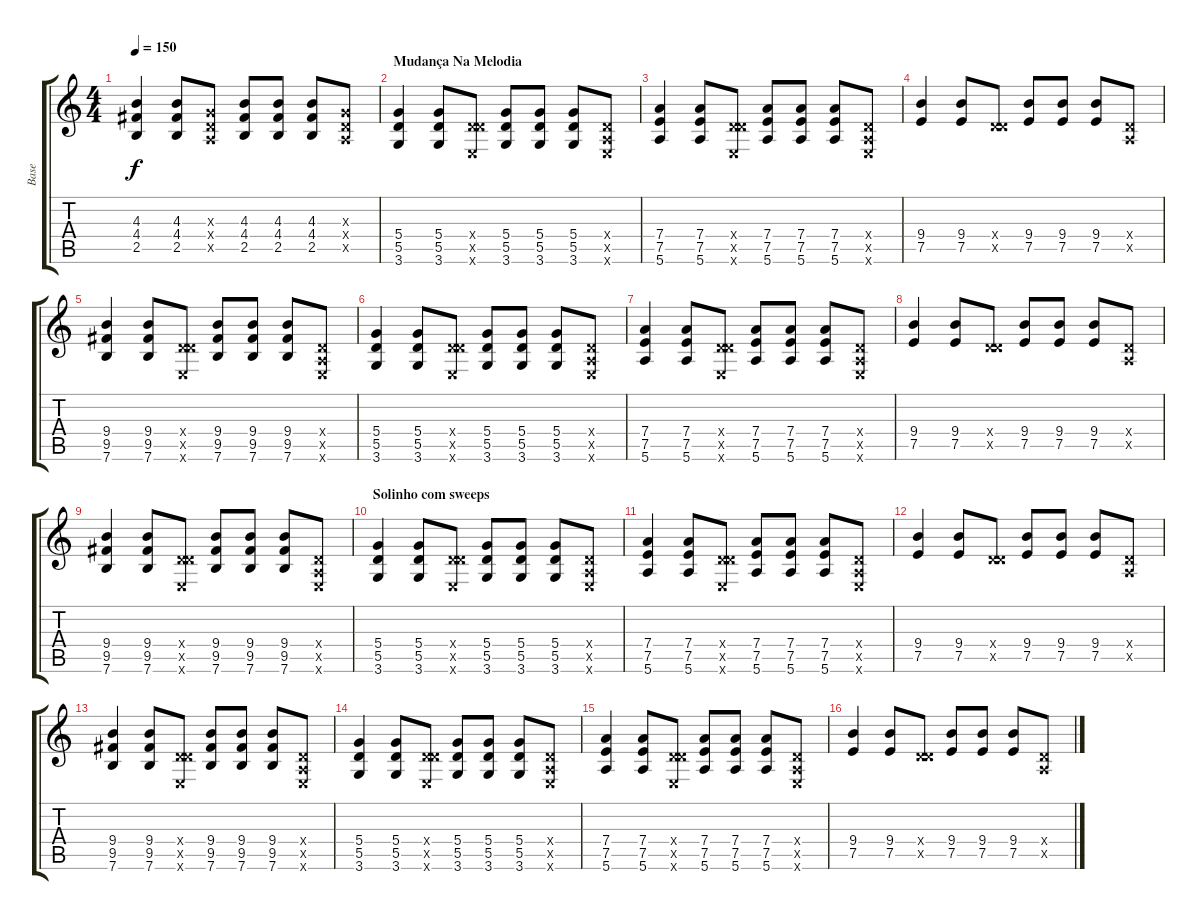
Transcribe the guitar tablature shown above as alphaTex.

\track ("Base" "Base") {instrument distortionguitar}
\staff {score tabs}
\tuning (E4 B3 G3 D3 A2 E2) {hide}
\ts (4 4)
\tempo 150
\clef g2
\ks c
(4.3 4.4 2.5).4{dy f} (4.3 4.4 2.5).8 (0.3{x} 0.4{x} 0.5{x}).8 (4.3 4.4 2.5).8 (4.3 4.4 2.5).8 (4.3 4.4 2.5).8 (0.3{x} 0.4{x} 0.5{x}).8 |
\section ("" "Mudança Na Melodia")
(5.4 5.5 3.6).4 (5.4 5.5 3.6).8 (0.4{x} 5.5{x} 0.6{x}).8 (5.4 5.5 3.6).8 (5.4 5.5 3.6).8 (5.4 5.5 3.6).8 (0.4{x} 0.5{x} 0.6{x}).8 |
(7.4 7.5 5.6).4 (7.4 7.5 5.6).8 (0.4{x} 5.5{x} 0.6{x}).8 (7.4 7.5 5.6).8 (7.4 7.5 5.6).8 (7.4 7.5 5.6).8 (0.4{x} 0.5{x} 0.6{x}).8 |
(9.4 7.5).4 (9.4 7.5).8 (0.4{x} 5.5{x}).8 (9.4 7.5).8 (9.4 7.5).8 (9.4 7.5).8 (0.4{x} 0.5{x}).8 |
(9.4 9.5 7.6).4 (9.4 9.5 7.6).8 (0.4{x} 5.5{x} 0.6{x}).8 (9.4 9.5 7.6).8 (9.4 9.5 7.6).8 (9.4 9.5 7.6).8 (0.4{x} 0.5{x} 0.6{x}).8 |
(5.4 5.5 3.6).4 (5.4 5.5 3.6).8 (0.4{x} 5.5{x} 0.6{x}).8 (5.4 5.5 3.6).8 (5.4 5.5 3.6).8 (5.4 5.5 3.6).8 (0.4{x} 0.5{x} 0.6{x}).8 |
(7.4 7.5 5.6).4 (7.4 7.5 5.6).8 (0.4{x} 5.5{x} 0.6{x}).8 (7.4 7.5 5.6).8 (7.4 7.5 5.6).8 (7.4 7.5 5.6).8 (0.4{x} 0.5{x} 0.6{x}).8 |
(9.4 7.5).4 (9.4 7.5).8 (0.4{x} 5.5{x}).8 (9.4 7.5).8 (9.4 7.5).8 (9.4 7.5).8 (0.4{x} 0.5{x}).8 |
(9.4 9.5 7.6).4 (9.4 9.5 7.6).8 (0.4{x} 5.5{x} 0.6{x}).8 (9.4 9.5 7.6).8 (9.4 9.5 7.6).8 (9.4 9.5 7.6).8 (0.4{x} 0.5{x} 0.6{x}).8 |
\section ("" "Solinho com sweeps")
(5.4 5.5 3.6).4 (5.4 5.5 3.6).8 (0.4{x} 5.5{x} 0.6{x}).8 (5.4 5.5 3.6).8 (5.4 5.5 3.6).8 (5.4 5.5 3.6).8 (0.4{x} 0.5{x} 0.6{x}).8 |
(7.4 7.5 5.6).4 (7.4 7.5 5.6).8 (0.4{x} 5.5{x} 0.6{x}).8 (7.4 7.5 5.6).8 (7.4 7.5 5.6).8 (7.4 7.5 5.6).8 (0.4{x} 0.5{x} 0.6{x}).8 |
(9.4 7.5).4 (9.4 7.5).8 (0.4{x} 5.5{x}).8 (9.4 7.5).8 (9.4 7.5).8 (9.4 7.5).8 (0.4{x} 0.5{x}).8 |
(9.4 9.5 7.6).4 (9.4 9.5 7.6).8 (0.4{x} 5.5{x} 0.6{x}).8 (9.4 9.5 7.6).8 (9.4 9.5 7.6).8 (9.4 9.5 7.6).8 (0.4{x} 0.5{x} 0.6{x}).8 |
(5.4 5.5 3.6).4 (5.4 5.5 3.6).8 (0.4{x} 5.5{x} 0.6{x}).8 (5.4 5.5 3.6).8 (5.4 5.5 3.6).8 (5.4 5.5 3.6).8 (0.4{x} 0.5{x} 0.6{x}).8 |
(7.4 7.5 5.6).4 (7.4 7.5 5.6).8 (0.4{x} 5.5{x} 0.6{x}).8 (7.4 7.5 5.6).8 (7.4 7.5 5.6).8 (7.4 7.5 5.6).8 (0.4{x} 0.5{x} 0.6{x}).8 |
(9.4 7.5).4 (9.4 7.5).8 (0.4{x} 5.5{x}).8 (9.4 7.5).8 (9.4 7.5).8 (9.4 7.5).8 (0.4{x} 0.5{x}).8
